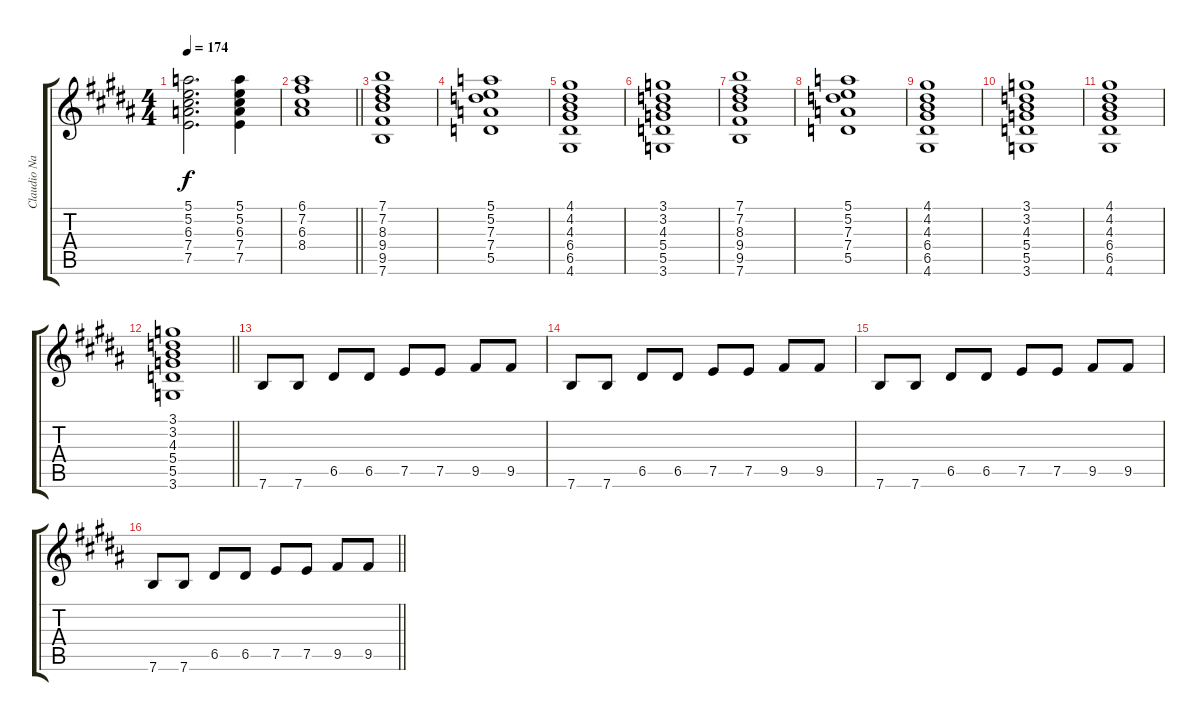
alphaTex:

\track ("Claudio Narea (Guitarra)" "Claudio Na") {instrument distortionguitar}
\staff {score tabs}
\tuning (E4 B3 G3 D3 A2 E2) {hide}
\ts (4 4)
\tempo 174
\clef g2
\ks b
(5.1 5.2 6.3 7.4 7.5).2{d dy f} (5.1 5.2 6.3 7.4 7.5).4 |
\barLineRight lightlight
(6.1 7.2 6.3 8.4).1 |
(7.1 7.2 8.3 9.4 9.5 7.6).1 |
(5.1 5.2 7.3 7.4 5.5).1 |
(4.1 4.2 4.3 6.4 6.5 4.6).1 |
(3.1 3.2 4.3 5.4 5.5 3.6).1 |
(7.1 7.2 8.3 9.4 9.5 7.6).1 |
(5.1 5.2 7.3 7.4 5.5).1 |
(4.1 4.2 4.3 6.4 6.5 4.6).1 |
(3.1 3.2 4.3 5.4 5.5 3.6).1 |
(4.1 4.2 4.3 6.4 6.5 4.6).1 |
\barLineRight lightlight
(3.1 3.2 4.3 5.4 5.5 3.6).1 |
7.6.8{volume 12} 7.6.8 6.5.8 6.5.8 7.5.8 7.5.8 9.5.8 9.5.8 |
7.6.8 7.6.8 6.5.8 6.5.8 7.5.8 7.5.8 9.5.8 9.5.8 |
7.6.8 7.6.8 6.5.8 6.5.8 7.5.8 7.5.8 9.5.8 9.5.8 |
\barLineRight lightlight
7.6.8 7.6.8 6.5.8 6.5.8 7.5.8 7.5.8 9.5.8 9.5.8
